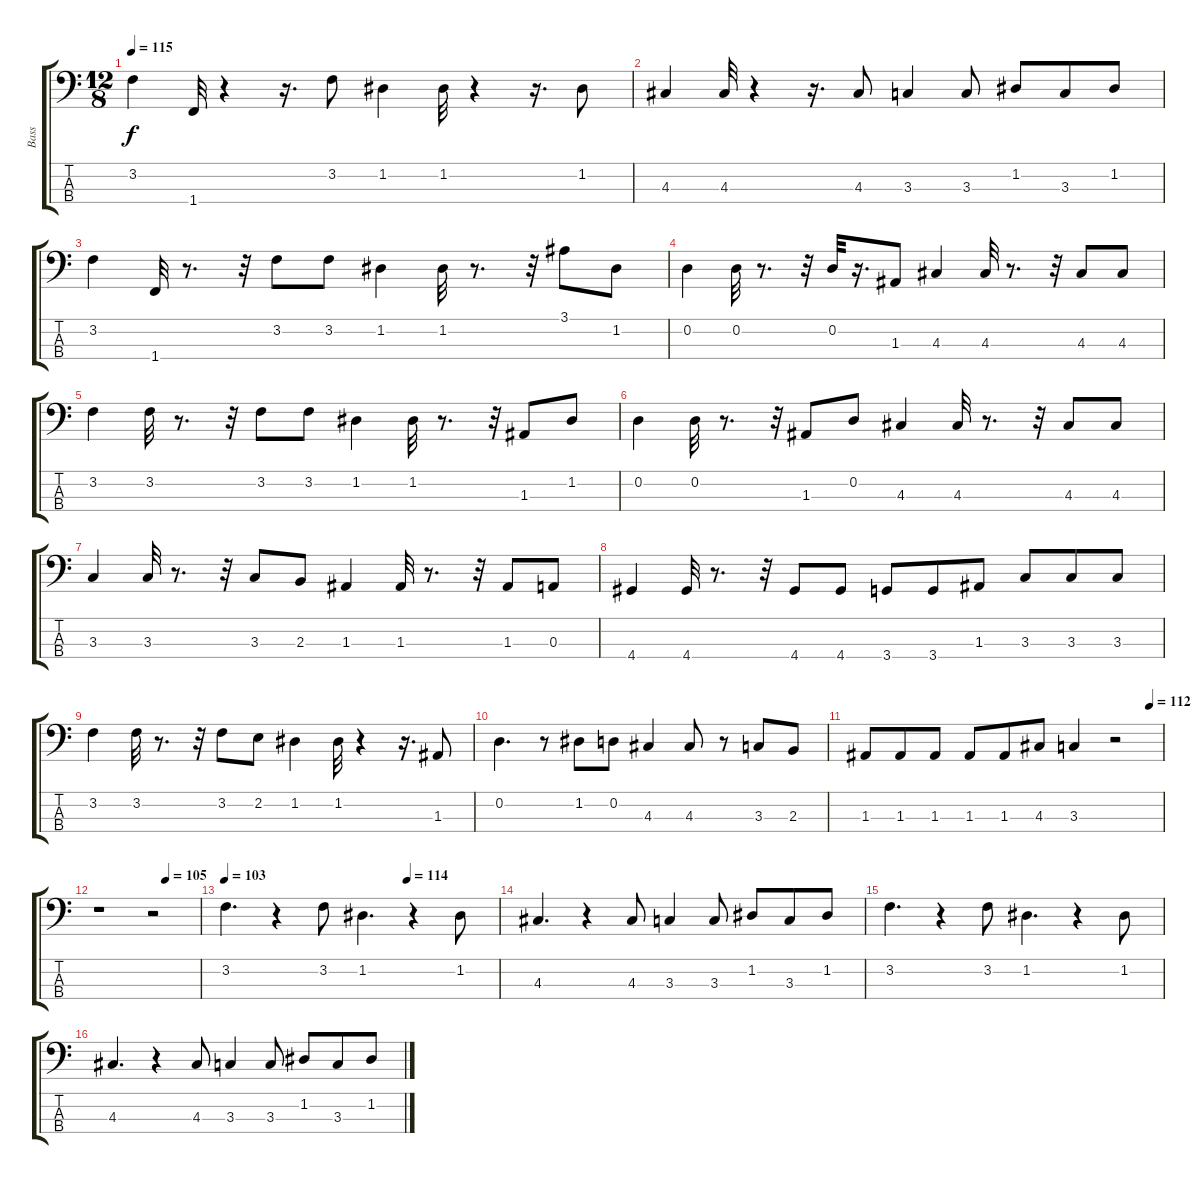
\track ("Bass" "Bass") {instrument acousticbass}
\staff {score tabs}
\tuning (G2 D2 A1 E1) {hide}
\ts (12 8)
\tempo 115
\clef f4
\ks c
3.2.4{dy f} 1.4.32 r.4 r.16{d} 3.2.8 1.2.4 1.2.32 r.4 r.16{d} 1.2.8 |
4.3.4 4.3.32 r.4 r.16{d} 4.3.8 3.3.4 3.3.8 1.2.8 3.3.8 1.2.8 |
3.2.4 1.4.32 r.8{d} r.32 3.2.8 3.2.8 1.2.4 1.2.32 r.8{d} r.32 3.1.8 1.2.8 |
0.2.4 0.2.32 r.8{d} r.32 0.2.32 r.16{d} 1.3.8 4.3.4 4.3.32 r.8{d} r.32 4.3.8 4.3.8 |
3.2.4 3.2.32 r.8{d} r.32 3.2.8 3.2.8 1.2.4 1.2.32 r.8{d} r.32 1.3.8 1.2.8 |
0.2.4 0.2.32 r.8{d} r.32 1.3.8 0.2.8 4.3.4 4.3.32 r.8{d} r.32 4.3.8 4.3.8 |
3.3.4 3.3.32 r.8{d} r.32 3.3.8 2.3.8 1.3.4 1.3.32 r.8{d} r.32 1.3.8 0.3.8 |
4.4.4 4.4.32 r.8{d} r.32 4.4.8 4.4.8 3.4.8 3.4.8 1.3.8 3.3.8 3.3.8 3.3.8 |
3.2.4 3.2.32 r.8{d} r.32 3.2.8 2.2.8 1.2.4 1.2.32 r.4 r.16{d} 1.3.8 |
0.2.4{d} r.8 1.2.8 0.2.8 4.3.4 4.3.8 r.8 3.3.8 2.3.8 |
\tempo (112 0.9583333333333334)
1.3.8 1.3.8 1.3.8 1.3.8 1.3.8 4.3.8 3.3.4 r.2 |
\tempo (105 0.6666666666666666)
r.1 r.2 |
\tempo 103
\tempo (114 0.6666666666666666)
3.2.4{d} r.4 3.2.8 1.2.4{d} r.4 1.2.8 |
4.3.4{d} r.4 4.3.8 3.3.4 3.3.8 1.2.8 3.3.8 1.2.8 |
3.2.4{d} r.4 3.2.8 1.2.4{d} r.4 1.2.8 |
4.3.4{d} r.4 4.3.8 3.3.4 3.3.8 1.2.8 3.3.8 1.2.8
